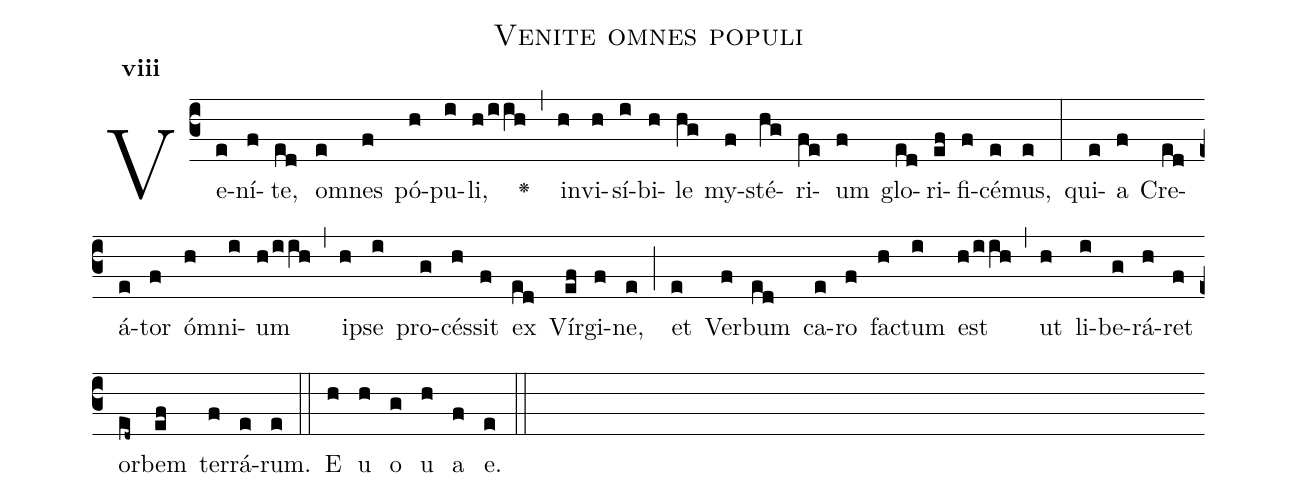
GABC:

name:Venite omnes populi;
office-part:Antiphona;
mode:8;
%%
initial-style: 1;
name: Venite omnes populi
book: Antiphonae & Responsoria/Tomus I, p. 122;
occasion: In die 5 Ianuarii;
office-part: Vesperae Ant E;
user-notes: ;
commentary: ;
annotation: 8g;
centering-scheme: english;
fontsize: 12;
font: OFLSortsMillGoudy;
height: 11;
width: 4.5;
%%
(c3)Ve(e)ní(f)te,(ed) om(e)nes(f) pó(h)pu(i)li,(h/iih) <v>\greheightstar</v>(,) in(h)vi(h)sí(i)bi(h)le(hg) my(f)sté(hg)ri(fe)um(f) glo(ed)ri(ef)fi(f)cé(e)mus,(e) (:) qui(e)a(f) Cre(ed)á(e)tor(f) óm(h)ni(i)um(h/iih) (,) i(h)pse(i) pro(g)cés(h)sit(f) ex(ed) Vír(ef)gi(f)ne,(e) (;) et(e) Ver(f)bum(ed) ca(e)ro(f) fa(h)ctum(i) est(h/iih) (,) ut(h) li(i)be(g)rá(h)ret(f) or(ed~)bem(ef) ter(f)rá(e)rum.(e) (::)
E(h) u(h) o(g) u(h) a(f) e.(e) (::)
